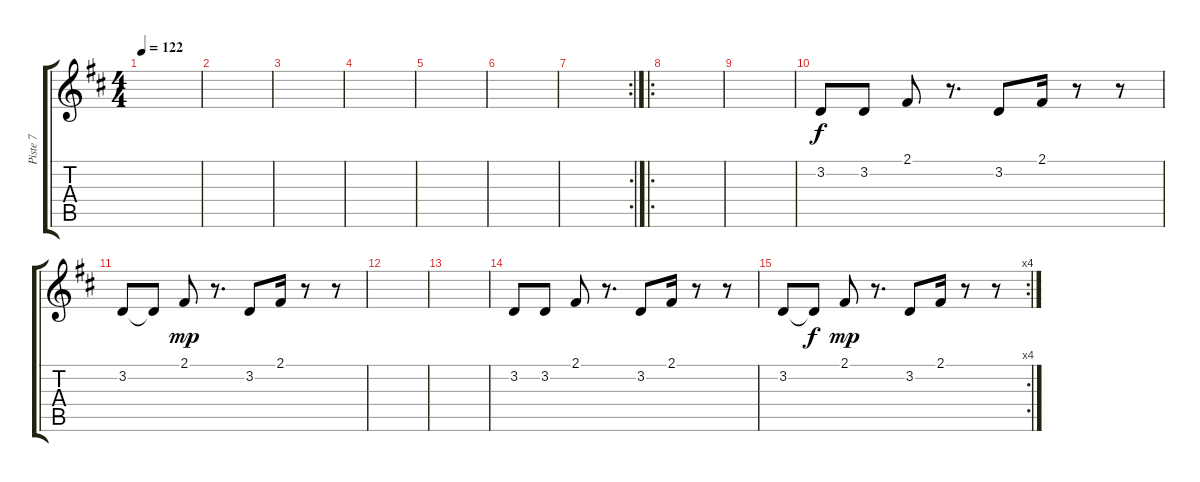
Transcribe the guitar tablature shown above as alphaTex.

\track ("Piste 7" "Piste 7") {instrument drawbarorgan}
\staff {score tabs}
\tuning (E4 B3 G3 D3 A2 E2) {hide}
\ts (4 4)
\tempo 122
\clef g2
\ks d
|
|
|
|
|
|
\rc 2
|
\ro
|
|
3.2.8 3.2.8 2.1.8 r.8{d} 3.2.8 2.1.16 r.8 r.8 |
3.2.8 3.2{t}.8{dy f} 2.1.8{dy mp} r.8{d} 3.2.8 2.1.16 r.8 r.8 |
|
|
3.2.8 3.2.8 2.1.8 r.8{d} 3.2.8 2.1.16 r.8 r.8 |
\rc 4
3.2.8 3.2{t}.8{dy f} 2.1.8{dy mp} r.8{d} 3.2.8 2.1.16 r.8 r.8
